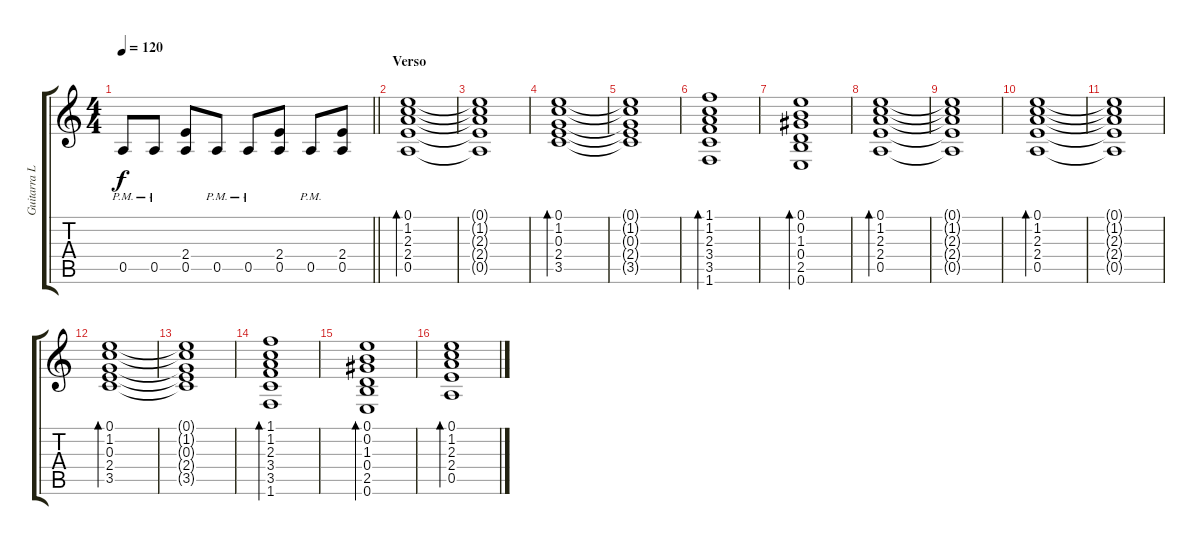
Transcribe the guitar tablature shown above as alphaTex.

\track ("Guitarra Líder" "Guitarra L") {instrument distortionguitar}
\staff {score tabs}
\tuning (E4 B3 G3 D3 A2 E2) {hide}
\ts (4 4)
\tempo 120
\clef g2
\barLineRight lightlight
\ks c
0.5{pm}.8{dy f} 0.5{pm}.8 (2.4 0.5).8 0.5{pm}.8 0.5{pm}.8 (2.4 0.5).8 0.5{pm}.8 (2.4 0.5).8 |
\section ("" "Verso")
(0.1 1.2 2.3 2.4 0.5).1{bd 60 instrument electricguitarclean} |
(0.1{t} 1.2{t} 2.3{t} 2.4{t} 0.5{t}).1 |
(0.1 1.2 0.3 2.4 3.5).1{bd 60} |
(0.1{t} 1.2{t} 0.3{t} 2.4{t} 3.5{t}).1 |
(1.1 1.2 2.3 3.4 3.5 1.6).1{bd 60} |
(0.1 0.2 1.3 0.4 2.5 0.6).1{bd 60} |
(0.1 1.2 2.3 2.4 0.5).1{bd 60} |
(0.1{t} 1.2{t} 2.3{t} 2.4{t} 0.5{t}).1 |
(0.1 1.2 2.3 2.4 0.5).1{bd 60} |
(0.1{t} 1.2{t} 2.3{t} 2.4{t} 0.5{t}).1 |
(0.1 1.2 0.3 2.4 3.5).1{bd 60} |
(0.1{t} 1.2{t} 0.3{t} 2.4{t} 3.5{t}).1 |
(1.1 1.2 2.3 3.4 3.5 1.6).1{bd 60} |
(0.1 0.2 1.3 0.4 2.5 0.6).1{bd 60} |
(0.1 1.2 2.3 2.4 0.5).1{bd 60}
